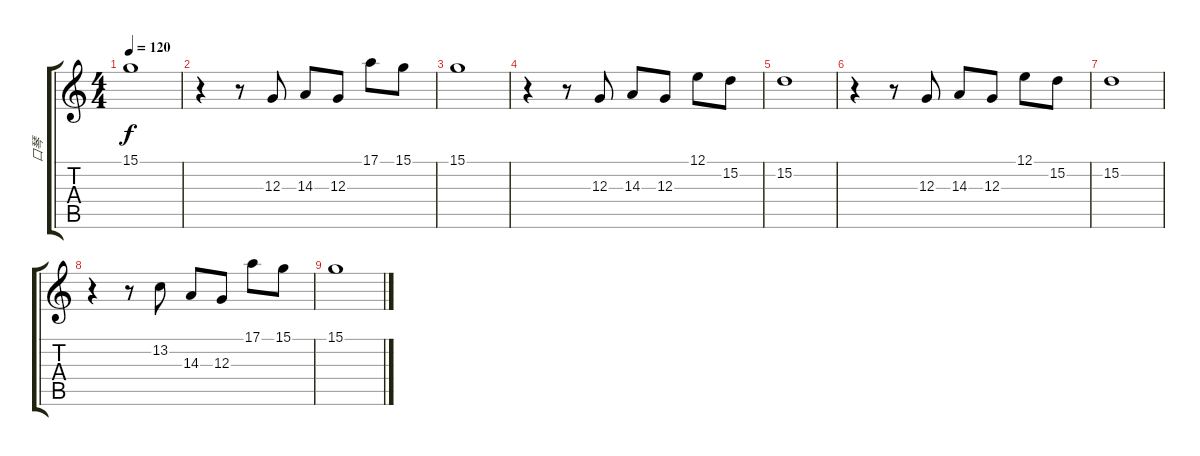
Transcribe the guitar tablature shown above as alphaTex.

\track ("口琴" "口琴") {instrument harmonica}
\staff {score tabs}
\tuning (E4 B3 G3 D3 A2 E2) {hide}
\ts (4 4)
\tempo 120
\clef g2
\ks c
15.1.1{dy f} |
r.4 r.8 12.3.8 14.3.8 12.3.8 17.1.8 15.1.8 |
15.1.1 |
r.4 r.8 12.3.8 14.3.8 12.3.8 12.1.8 15.2.8 |
15.2.1 |
r.4 r.8 12.3.8 14.3.8 12.3.8 12.1.8 15.2.8 |
15.2.1 |
r.4 r.8 13.2.8 14.3.8 12.3.8 17.1.8 15.1.8 |
15.1.1
